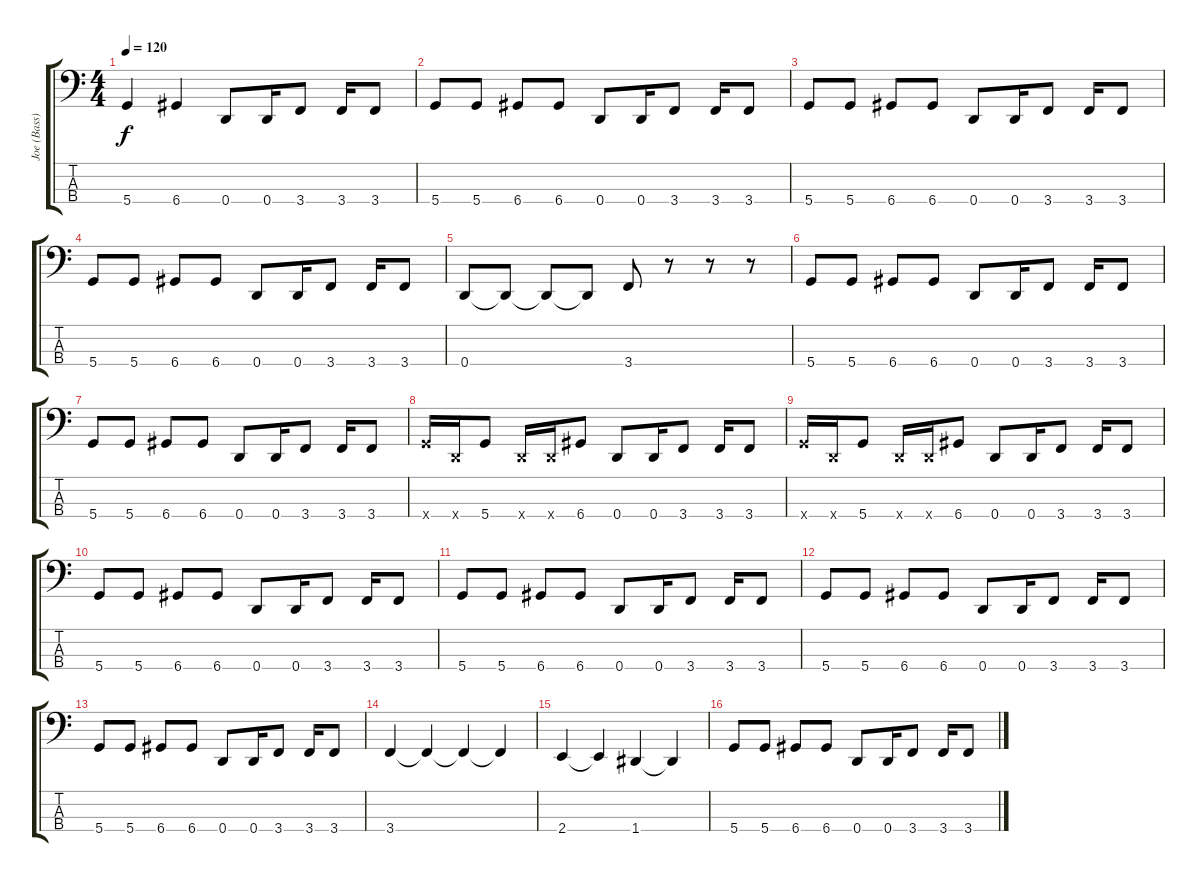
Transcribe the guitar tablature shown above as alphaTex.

\track ("Joe (Bass)" "Joe (Bass)") {instrument electricbassfinger}
\staff {score tabs}
\tuning (G2 D2 A1 D1) {hide}
\ts (4 4)
\tempo 120
\clef f4
\ks c
5.4.4{dy f instrument electricbassfinger} 6.4.4 0.4.8 0.4.16 3.4.8 3.4.16 3.4.8 |
5.4.8 5.4.8 6.4.8 6.4.8 0.4.8 0.4.16 3.4.8 3.4.16 3.4.8 |
5.4.8 5.4.8 6.4.8 6.4.8 0.4.8 0.4.16 3.4.8 3.4.16 3.4.8 |
5.4.8 5.4.8 6.4.8 6.4.8 0.4.8 0.4.16 3.4.8 3.4.16 3.4.8 |
0.4.8 0.4{t}.8 0.4{t}.8 0.4{t}.8 3.4.8 r.8 r.8 r.8 |
5.4.8 5.4.8 6.4.8 6.4.8 0.4.8 0.4.16 3.4.8 3.4.16 3.4.8 |
5.4.8 5.4.8 6.4.8 6.4.8 0.4.8 0.4.16 3.4.8 3.4.16 3.4.8 |
5.4{x}.16 0.4{x}.16 5.4.8 0.4{x}.16 0.4{x}.16 6.4.8 0.4.8 0.4.16 3.4.8 3.4.16 3.4.8 |
5.4{x}.16 0.4{x}.16 5.4.8 0.4{x}.16 0.4{x}.16 6.4.8 0.4.8 0.4.16 3.4.8 3.4.16 3.4.8 |
5.4.8 5.4.8 6.4.8 6.4.8 0.4.8 0.4.16 3.4.8 3.4.16 3.4.8 |
5.4.8 5.4.8 6.4.8 6.4.8 0.4.8 0.4.16 3.4.8 3.4.16 3.4.8 |
5.4.8 5.4.8 6.4.8 6.4.8 0.4.8 0.4.16 3.4.8 3.4.16 3.4.8 |
5.4.8 5.4.8 6.4.8 6.4.8 0.4.8 0.4.16 3.4.8 3.4.16 3.4.8 |
3.4.4 3.4{t}.4 3.4{t}.4 3.4{t}.4 |
2.4.4 2.4{t}.4 1.4.4 1.4{t}.4 |
5.4.8 5.4.8 6.4.8 6.4.8 0.4.8 0.4.16 3.4.8 3.4.16 3.4.8
